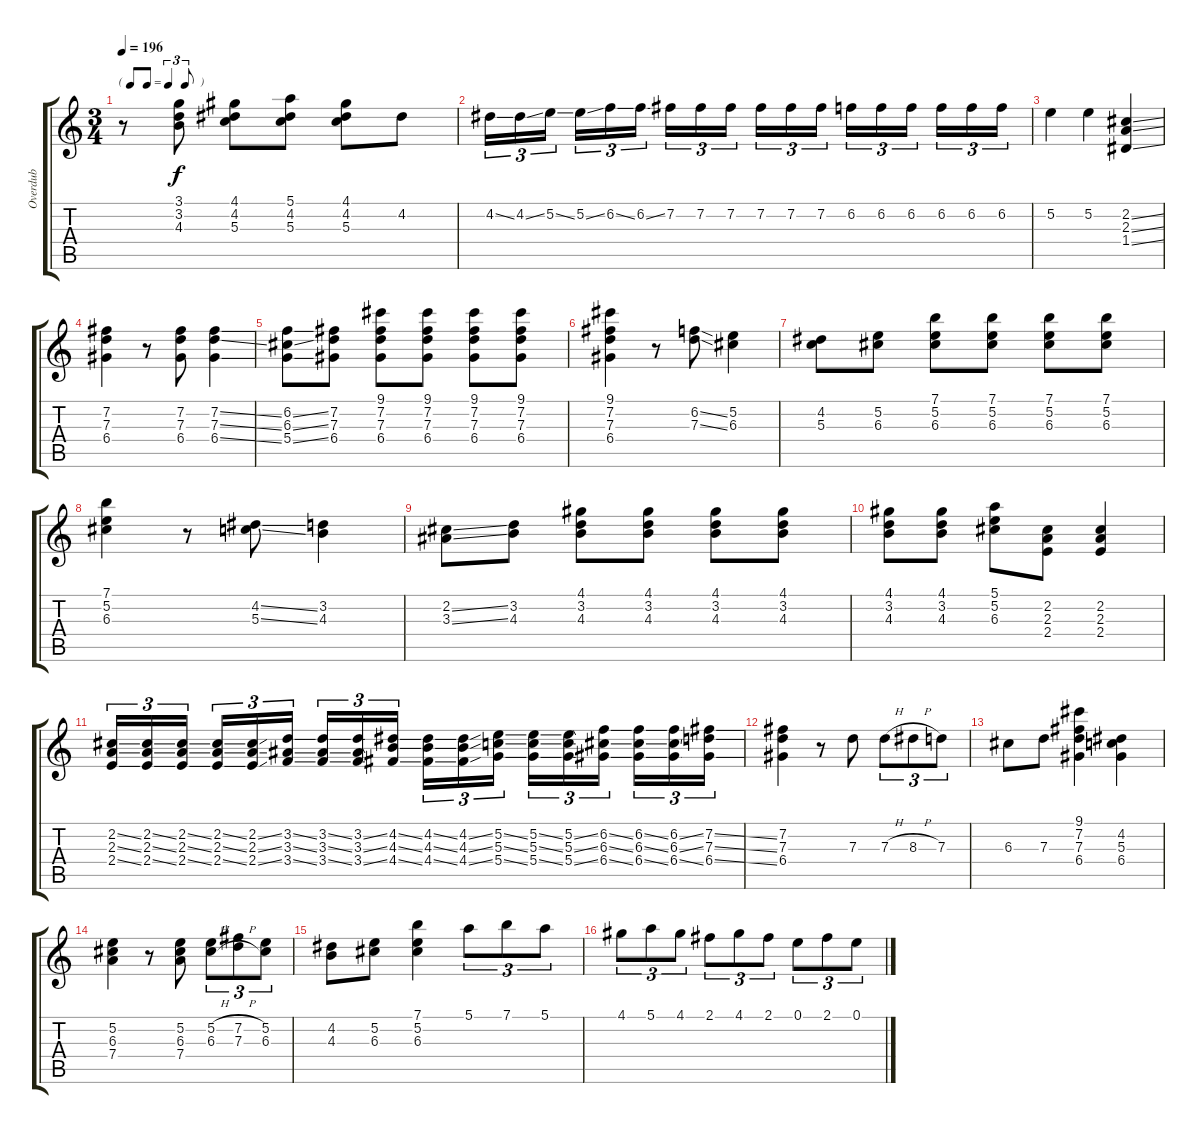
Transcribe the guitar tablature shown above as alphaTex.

\track ("Overdub" "Overdub") {instrument electricbasspick}
\staff {score tabs}
\tuning (E4 B3 G3 D3 A2 E2) {hide}
\ts (3 4)
\tf triplet8th
\tempo 196
\clef g2
\ks c
r.8{dy f} (3.1 3.2 4.3).8 (4.1 4.2 5.3).8 (5.1 4.2 5.3).8 (4.1 4.2 5.3).8 4.2.8 |
4.2{ss}.16{tu (3 2)} 4.2{ss}.16{tu (3 2)} 5.2{ss}.16{tu (3 2)} 5.2{ss}.16{tu (3 2)} 6.2{ss}.16{tu (3 2)} 6.2{ss}.16{tu (3 2)} 7.2.16{tu (3 2)} 7.2.16{tu (3 2)} 7.2.16{tu (3 2)} 7.2.16{tu (3 2)} 7.2.16{tu (3 2)} 7.2.16{tu (3 2)} 6.2.16{tu (3 2)} 6.2.16{tu (3 2)} 6.2.16{tu (3 2)} 6.2.16{tu (3 2)} 6.2.16{tu (3 2)} 6.2.16{tu (3 2)} |
5.2.4 5.2.4 (2.2{ss} 2.3{ss} 1.4{ss}).4 |
(7.2 7.3 6.4).4 r.8 (7.2 7.3 6.4).8 (7.2{ss} 7.3{ss} 6.4{ss}).4 |
(6.2{ss} 6.3{ss} 5.4{ss}).8 (7.2 7.3 6.4).8 (9.1 7.2 7.3 6.4).8 (9.1 7.2 7.3 6.4).8 (9.1 7.2 7.3 6.4).8 (9.1 7.2 7.3 6.4).8 |
(9.1 7.2 7.3 6.4).4 r.8 (6.2{ss} 7.3{ss}).8 (5.2 6.3).4 |
(4.2 5.3).8 (5.2 6.3).8 (7.1 5.2 6.3).8 (7.1 5.2 6.3).8 (7.1 5.2 6.3).8 (7.1 5.2 6.3).8 |
(7.1 5.2 6.3).4 r.8 (4.2{ss} 5.3{ss}).8 (3.2 4.3).4 |
(2.2{ss} 3.3{ss}).8 (3.2 4.3).8 (4.1 3.2 4.3).8 (4.1 3.2 4.3).8 (4.1 3.2 4.3).8 (4.1 3.2 4.3).8 |
(4.1 3.2 4.3).8 (4.1 3.2 4.3).8 (5.1 5.2 6.3).8 (2.2 2.3 2.4).8 (2.2 2.3 2.4).4 |
(2.2{ss} 2.3{ss} 2.4{ss}).16{tu (3 2)} (2.2{ss} 2.3{ss} 2.4{ss}).16{tu (3 2)} (2.2{ss} 2.3{ss} 2.4{ss}).16{tu (3 2)} (2.2{ss} 2.3{ss} 2.4{ss}).16{tu (3 2)} (2.2{ss} 2.3{ss} 2.4{ss}).16{tu (3 2)} (3.2{ss} 3.3{ss} 3.4{ss}).16{tu (3 2)} (3.2{ss} 3.3{ss} 3.4{ss}).16{tu (3 2)} (3.2{ss} 3.3{ss} 3.4{ss}).16{tu (3 2)} (4.2{ss} 4.3{ss} 4.4{ss}).16{tu (3 2)} (4.2{ss} 4.3{ss} 4.4{ss}).16{tu (3 2)} (4.2{ss} 4.3{ss} 4.4{ss}).16{tu (3 2)} (5.2{ss} 5.3{ss} 5.4{ss}).16{tu (3 2)} (5.2{ss} 5.3{ss} 5.4{ss}).16{tu (3 2)} (5.2{ss} 5.3{ss} 5.4{ss}).16{tu (3 2)} (6.2{ss} 6.3{ss} 6.4{ss}).16{tu (3 2)} (6.2{ss} 6.3{ss} 6.4{ss}).16{tu (3 2)} (6.2{ss} 6.3{ss} 6.4{ss}).16{tu (3 2)} (7.2{ss} 7.3{ss} 6.4{ss}).16{tu (3 2)} |
(7.2 7.3 6.4).4 r.8 7.3.8 7.3{h}.8{tu (3 2)} 8.3{h}.8{tu (3 2)} 7.3.8{tu (3 2)} |
6.3.8 7.3.8 (9.1 7.2 7.3 6.4).4 (4.2 5.3 6.4).4 |
(5.2 6.3 7.4).4 r.8 (5.2 6.3 7.4).8 (5.2{h} 6.3{h}).8{tu (3 2)} (7.2{h} 7.3{h}).8{tu (3 2)} (5.2 6.3).8{tu (3 2)} |
(4.2 4.3).8 (5.2 6.3).8 (7.1 5.2 6.3).4 5.1.8{tu (3 2)} 7.1.8{tu (3 2)} 5.1.8{tu (3 2)} |
4.1.8{tu (3 2)} 5.1.8{tu (3 2)} 4.1.8{tu (3 2)} 2.1.8{tu (3 2)} 4.1.8{tu (3 2)} 2.1.8{tu (3 2)} 0.1.8{tu (3 2)} 2.1.8{tu (3 2)} 0.1.8{tu (3 2)}
